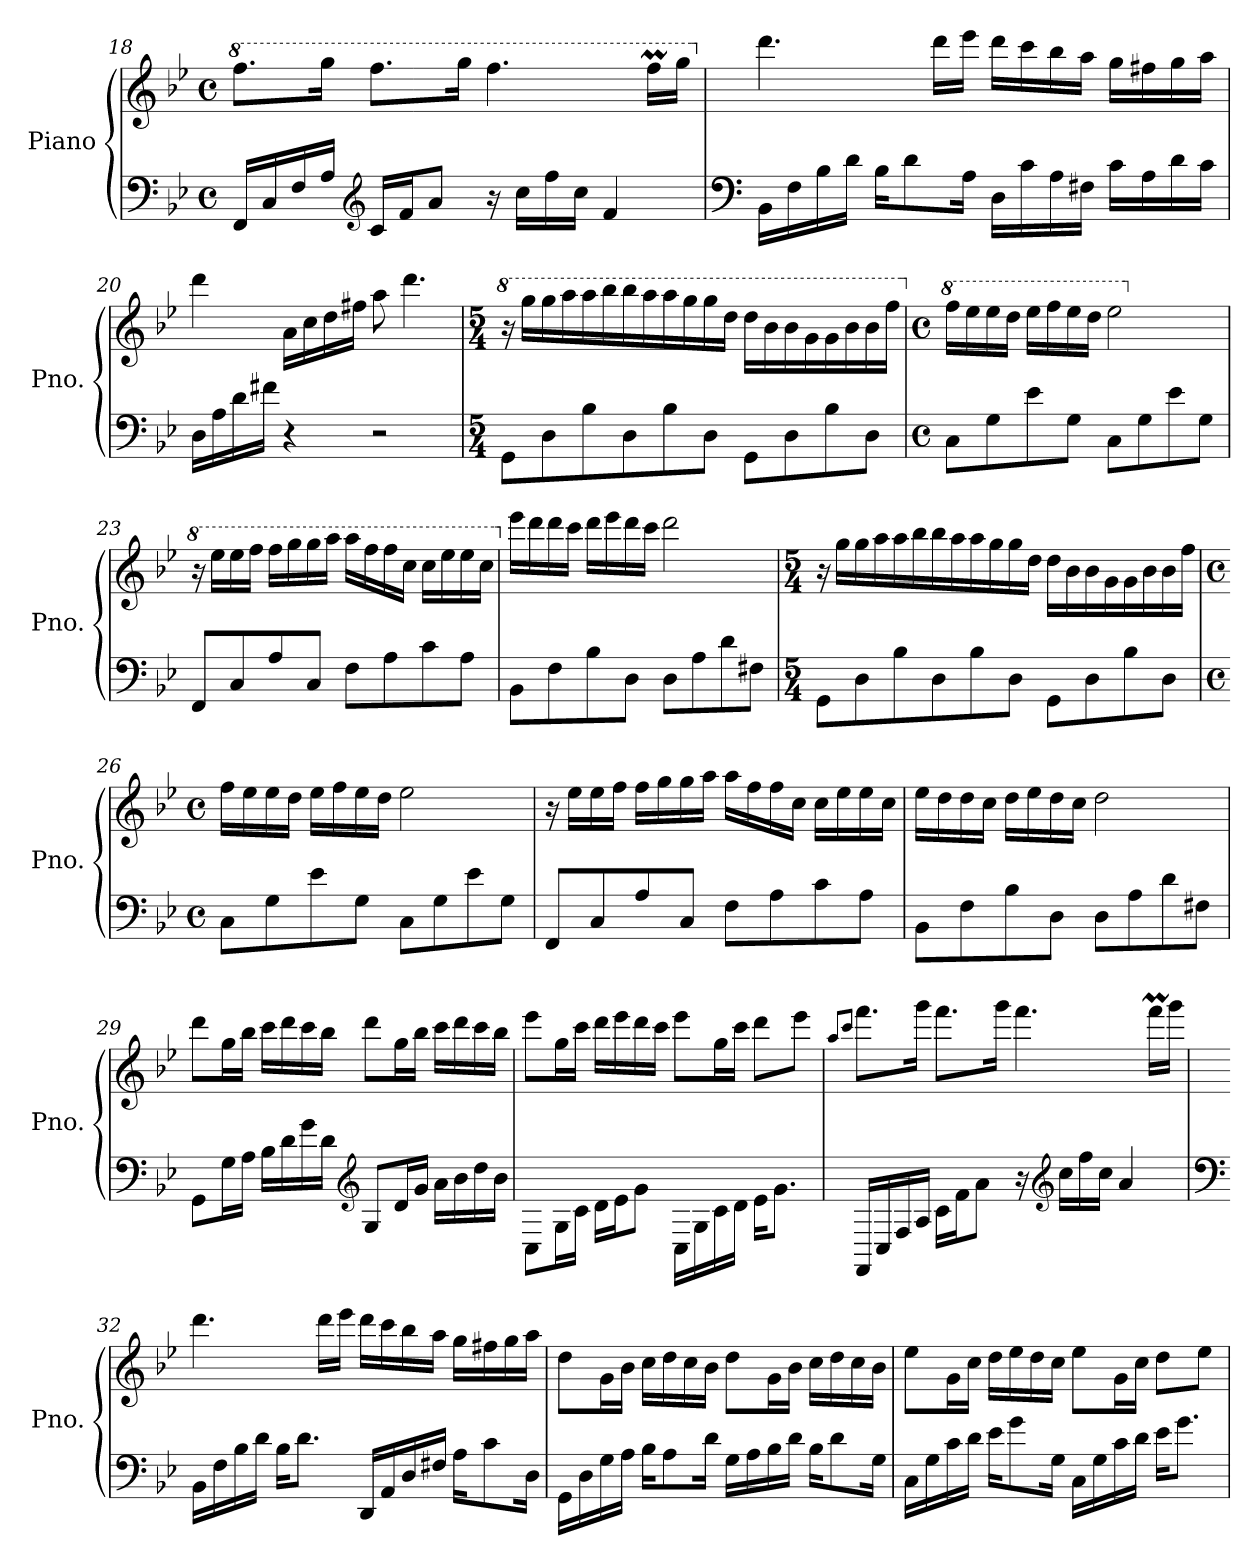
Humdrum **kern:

**kern	**kern
*part1	*part1
*staff2	*staff1
*I"Piano	*
*I'Pno.	*
!!LO:LB:g=z
*clefF4	*clefG2
*k[b-e-]	*k[b-e-]
*M4/4	*M4/4
*met(c)	*met(c)
*	*8va
=18	=18
16FF/LL	8.fff\L
16C/	.
16F/	.
16A/JJ	16ggg\Jk
*clefG2	*
16c/LL	8.fff\L
16f/J	.
8a/J	.
.	16ggg\Jk
16r	4.fff\
16cc\LL	.
16ff\	.
16cc\JJ	.
4f/	.
.	16fffM\LL
.	16ggg\JJ
=19	=19
*clefF4	*
*	*X8va
16BB-\LL	4.ddd\
16F\	.
16B-\	.
16d\JJ	.
16B-\KL	.
8d\	.
.	16ddd\LL
16A\Jk	16eee-\JJ
16D\LL	16ddd\LL
16c\	16ccc\
16A\	16bb-\
16F#X\JJ	16aa\JJ
16c\LL	16gg\LL
16A\	16ff#X\
16d\	16gg\
16c\JJ	16aa\JJ
!!LO:LB:g=z
=20	=20
16D\LL	4ddd\
16A\	.
16d\	.
16f#X\JJ	.
4r	16a\LL
.	16cc\
.	16dd\
.	16ff#X\JJ
2r	8aa\
.	4.ddd\
=21	=21
*M5/4	*M5/4
*	*8va
8GG\L	16r
.	16ggg\LL
8D\	16ggg\
.	16aaa\
8B-\	16aaa\
.	16bbb-\
8D\	16bbb-\
.	16aaa\
8B-\	16aaa\
.	16ggg\
8D\J	16ggg\
.	16ddd\JJ
8GG\L	16ddd\LL
.	16bb-\
8D\	16bb-\
.	16gg\
8B-\	16gg\
.	16bb-\
8D\J	16bb-\
.	16fff\JJ
!!LO:LB:g=z
=22	=22
*M4/4	*M4/4
*met(c)	*met(c)
*	*X8va
*	*8va
8C\L	16fff\LL
.	16eee-\
8G\	16eee-\
.	16ddd\JJ
8e-\	16eee-\LL
.	16fff\
8G\J	16eee-\
.	16ddd\JJ
8C\L	2eee-\
8G\	.
8e-\	.
8G\J	.
=23	=23
*	*X8va
*	*8va
8FF/L	16r
.	16eee-\LL
8C/	16eee-\
.	16fff\JJ
8A/	16fff\LL
.	16ggg\
8C/J	16ggg\
.	16aaa\JJ
8F\L	16aaa\LL
.	16fff\
8A\	16fff\
.	16ccc\JJ
8c\	16ccc\LL
.	16eee-\
8A\J	16eee-\
.	16ccc\JJ
=24	=24
*	*X8va
8BB-\L	16eee-\LL
.	16ddd\
8F\	16ddd\
.	16ccc\JJ
8B-\	16ddd\LL
.	16eee-\
8D\J	16ddd\
.	16ccc\JJ
8D\L	2ddd\
8A\	.
8d\	.
8F#X\J	.
!!LO:LB:g=z
=25	=25
*M5/4	*M5/4
8GG\L	16r
.	16gg\LL
8D\	16gg\
.	16aa\
8B-\	16aa\
.	16bb-\
8D\	16bb-\
.	16aa\
8B-\	16aa\
.	16gg\
8D\J	16gg\
.	16dd\JJ
8GG\L	16dd\LL
.	16b-\
8D\	16b-\
.	16g\
8B-\	16g\
.	16b-\
8D\J	16b-\
.	16ff\JJ
=26	=26
*M4/4	*M4/4
*met(c)	*met(c)
8C\L	16ff\LL
.	16ee-\
8G\	16ee-\
.	16dd\JJ
8e-\	16ee-\LL
.	16ff\
8G\J	16ee-\
.	16dd\JJ
8C\L	2ee-\
8G\	.
8e-\	.
8G\J	.
!!LO:PB:g=z
=27	=27
8FF/L	16r
.	16ee-\LL
8C/	16ee-\
.	16ff\JJ
8A/	16ff\LL
.	16gg\
8C/J	16gg\
.	16aa\JJ
8F\L	16aa\LL
.	16ff\
8A\	16ff\
.	16cc\JJ
8c\	16cc\LL
.	16ee-\
8A\J	16ee-\
.	16cc\JJ
=28	=28
8BB-\L	16ee-\LL
.	16dd\
8F\	16dd\
.	16cc\JJ
8B-\	16dd\LL
.	16ee-\
8D\J	16dd\
.	16cc\JJ
8D\L	2dd\
8A\	.
8d\	.
8F#X\J	.
!!LO:LB:g=z
=29	=29
8GG\L	8ddd\L
16G\L	16gg\L
16A\JJ	16bb-\JJ
16B-\LL	16ccc\LL
16d\	16ddd\
16g\	16ccc\
16d\JJ	16bb-\JJ
*clefG2	*
8G/L	8ddd\L
16d/L	16gg\L
16g/JJ	16bb-\JJ
16a\LL	16ccc\LL
16b-\	16ddd\
16dd\	16ccc\
16b-\JJ	16bb-\JJ
=30	=30
8C\L	8eee-\L
16G\L	16gg\L
16c\JJ	16ccc\JJ
16d\LL	16ddd\LL
16e-\J	16eee-\
8g\J	16ddd\
.	16ccc\JJ
16C\LL	8eee-\L
16G\	.
16c\	16gg\L
16d\JJ	16ccc\JJ
16e-\KL	8ddd\L
8.g\J	.
.	8eee-\J
!!LO:LB:g=z
=31	=31
.	8qaa/L
.	8qccc/J
16FF/LL	8.fff\L
16C/	.
16F/	.
16A/JJ	16ggg\Jk
16c\LL	8.fff\L
16f\J	.
8a\J	.
.	16ggg\Jk
16r	4.fff\
*clefG2	*
16cc\LL	.
16ff\	.
16cc\JJ	.
4a/	.
.	16fffM\LL
.	16ggg\JJ
=32	=32
*clefF4	*
16BB-\LL	4.ddd\
16F\	.
16B-\	.
16d\JJ	.
16B-\KL	.
8.d\J	.
.	16ddd\LL
.	16eee-\JJ
16DD/LL	16ddd\LL
16AA/	16ccc\
16D/	16bb-\
16F#X/JJ	16aa\JJ
16A\KL	16gg\LL
8c\	16ff#X\
.	16gg\
16D\Jk	16aa\JJ
!!LO:LB:g=z
=33	=33
16GG\LL	8dd\L
16D\	.
16G\	16g\L
16A\JJ	16b-\JJ
16B-\KL	16cc\LL
8A\	16dd\
.	16cc\
16d\Jk	16b-\JJ
16G\LL	8dd\L
16A\	.
16B-\	16g\L
16d\JJ	16b-\JJ
16B-\KL	16cc\LL
8d\	16dd\
.	16cc\
16G\Jk	16b-\JJ
=34	=34
16C\LL	8ee-\L
16G\	.
16c\	16g\L
16d\JJ	16cc\JJ
16e-\KL	16dd\LL
8g\	16ee-\
.	16dd\
16G\Jk	16cc\JJ
16C\LL	8ee-\L
16G\	.
16c\	16g\L
16d\JJ	16cc\JJ
16e-\KL	8dd\L
8.g\J	.
.	8ee-\J
=	=
*-	*-
